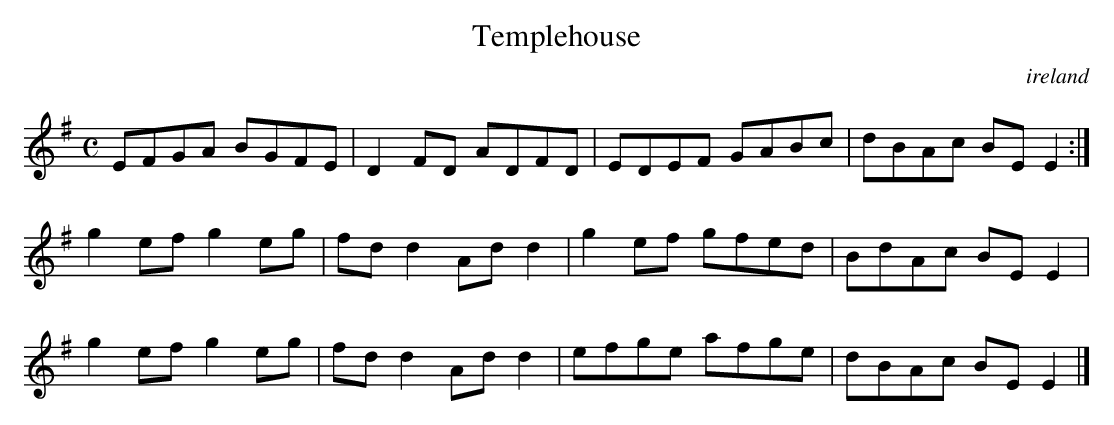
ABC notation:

X:1
T:Templehouse
O:ireland
M:C
L:1/8
K:E Minor
EFGA BGFE|D2FD ADFD|EDEF GABc|dBAc BEE2:|!
g2ef g2eg|fdd2 Add2|g2ef gfed|BdAc BEE2|!
g2ef g2eg|fdd2 Add2|efge afge|dBAc BEE2|]!
